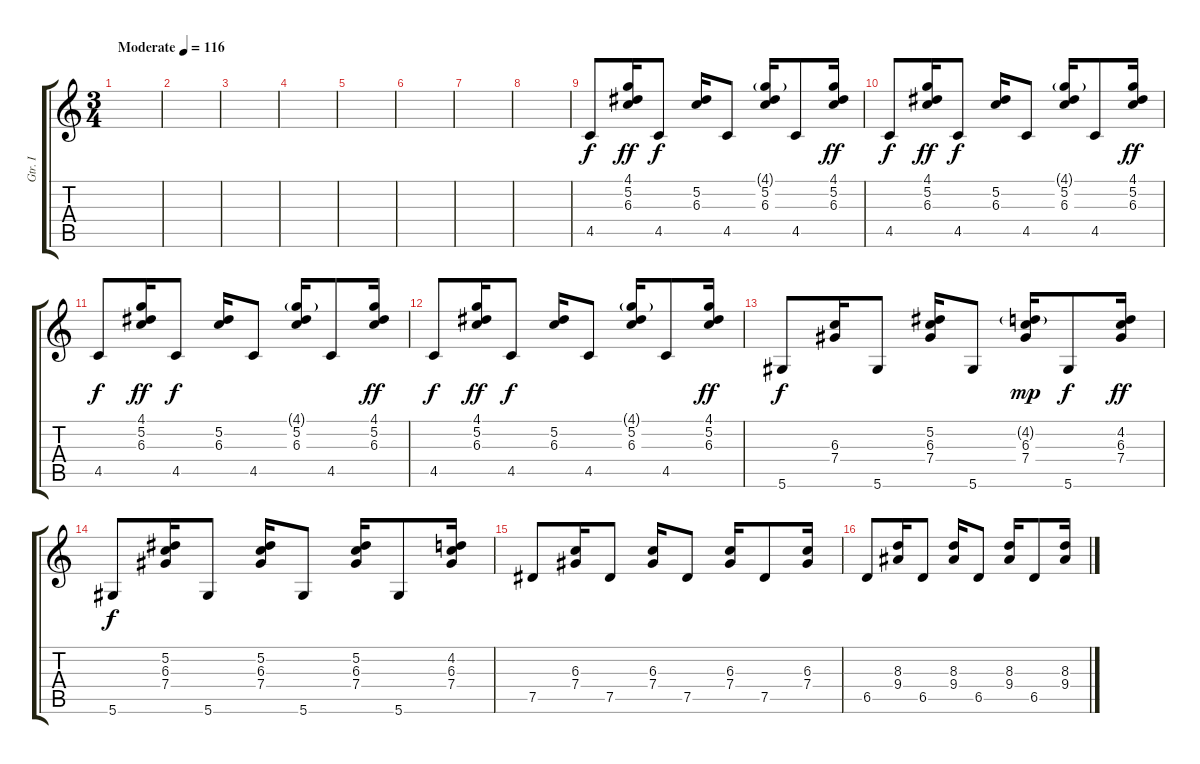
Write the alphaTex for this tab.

\track ("Gtr. I" "Gtr. I") {instrument electricguitarmuted}
\staff {score tabs}
\tuning (Eb4 Bb3 Gb3 Db3 Ab2 Eb2) {hide}
\ts (3 4)
\tempo (116 "Moderate")
\clef g2
\ks c
|
|
|
|
|
|
|
|
4.5.8 (4.1 5.2 6.3).16{dy ff} 4.5.8{dy f} (5.2 6.3).16 4.5.8 (4.1{g} 5.2 6.3).16 4.5.8 (4.1 5.2 6.3).16{dy ff} |
4.5.8{dy f} (4.1 5.2 6.3).16{dy ff} 4.5.8{dy f} (5.2 6.3).16 4.5.8 (4.1{g} 5.2 6.3).16 4.5.8 (4.1 5.2 6.3).16{dy ff} |
4.5.8{dy f} (4.1 5.2 6.3).16{dy ff} 4.5.8{dy f} (5.2 6.3).16 4.5.8 (4.1{g} 5.2 6.3).16 4.5.8 (4.1 5.2 6.3).16{dy ff} |
4.5.8{dy f} (4.1 5.2 6.3).16{dy ff} 4.5.8{dy f} (5.2 6.3).16 4.5.8 (4.1{g} 5.2 6.3).16 4.5.8 (4.1 5.2 6.3).16{dy ff} |
5.6.8{dy f} (6.3 7.4).16 5.6.8 (5.2 6.3 7.4).16 5.6.8 (4.2{g} 6.3 7.4).16{dy mp} 5.6.8{dy f} (4.2 6.3 7.4).16{dy ff} |
5.6.8{dy f} (5.2 6.3 7.4).16 5.6.8 (5.2 6.3 7.4).16 5.6.8 (5.2 6.3 7.4).16 5.6.8 (4.2 6.3 7.4).16 |
7.5.8 (6.3 7.4).16 7.5.8 (6.3 7.4).16 7.5.8 (6.3 7.4).16 7.5.8 (6.3 7.4).16 |
6.5.8 (8.3 9.4).16 6.5.8 (8.3 9.4).16 6.5.8 (8.3 9.4).16 6.5.8 (8.3 9.4).16
